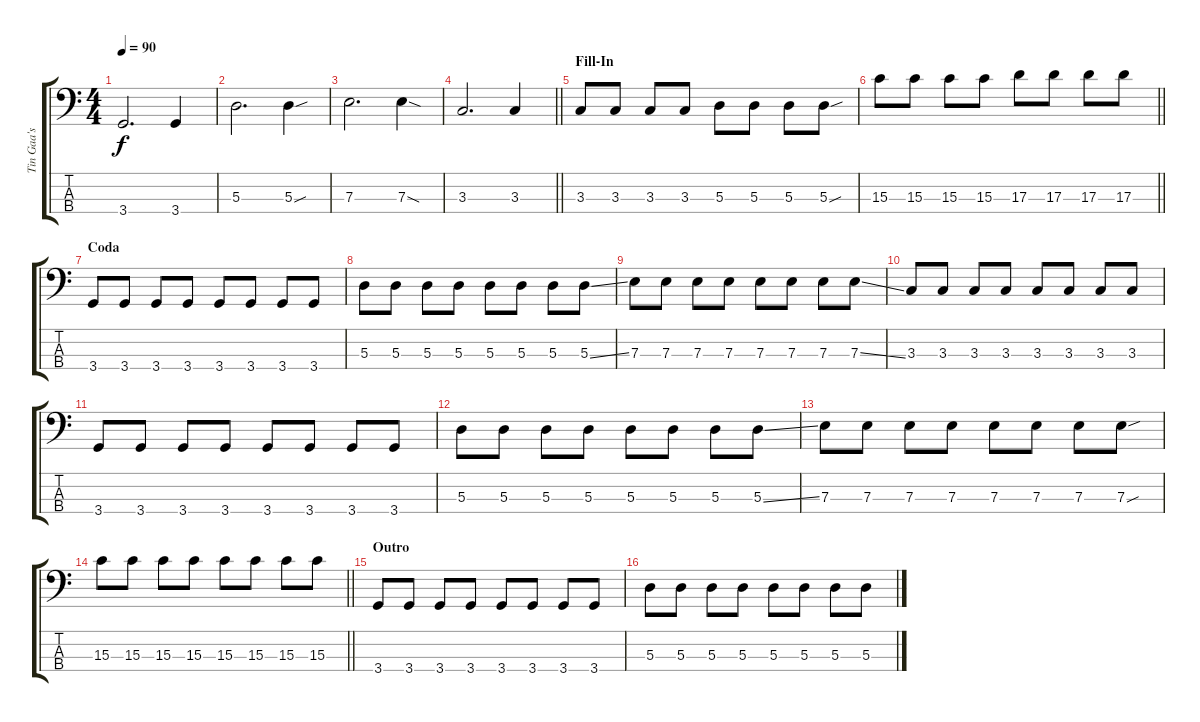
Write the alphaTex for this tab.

\track ("Tin Gaa's Bass" "Tin Gaa's ") {instrument electricbassfinger}
\staff {score tabs}
\tuning (G2 D2 A1 E1) {hide}
\ts (4 4)
\tempo 90
\clef f4
\ks c
3.4.2{d dy f} 3.4.4 |
5.3.2{d} 5.3{sou}.4 |
7.3.2{d} 7.3{sod}.4 |
\barLineRight lightlight
3.3.2{d} 3.3.4 |
\section ("" "Fill-In")
3.3.8 3.3.8 3.3.8 3.3.8 5.3.8 5.3.8 5.3.8 5.3{sou}.8 |
\barLineRight lightlight
15.3.8 15.3.8 15.3.8 15.3.8 17.3.8 17.3.8 17.3.8 17.3.8 |
\section ("" "Coda")
3.4.8 3.4.8 3.4.8 3.4.8 3.4.8 3.4.8 3.4.8 3.4.8 |
5.3.8 5.3.8 5.3.8 5.3.8 5.3.8 5.3.8 5.3.8 5.3{ss}.8 |
7.3.8 7.3.8 7.3.8 7.3.8 7.3.8 7.3.8 7.3.8 7.3{ss}.8 |
3.3.8 3.3.8 3.3.8 3.3.8 3.3.8 3.3.8 3.3.8 3.3.8 |
3.4.8 3.4.8 3.4.8 3.4.8 3.4.8 3.4.8 3.4.8 3.4.8 |
5.3.8 5.3.8 5.3.8 5.3.8 5.3.8 5.3.8 5.3.8 5.3{ss}.8 |
7.3.8 7.3.8 7.3.8 7.3.8 7.3.8 7.3.8 7.3.8 7.3{sou}.8 |
\barLineRight lightlight
15.3.8 15.3.8 15.3.8 15.3.8 15.3.8 15.3.8 15.3.8 15.3.8 |
\section ("" "Outro")
3.4.8 3.4.8 3.4.8 3.4.8 3.4.8 3.4.8 3.4.8 3.4.8 |
5.3.8 5.3.8 5.3.8 5.3.8 5.3.8 5.3.8 5.3.8 5.3{ss}.8
